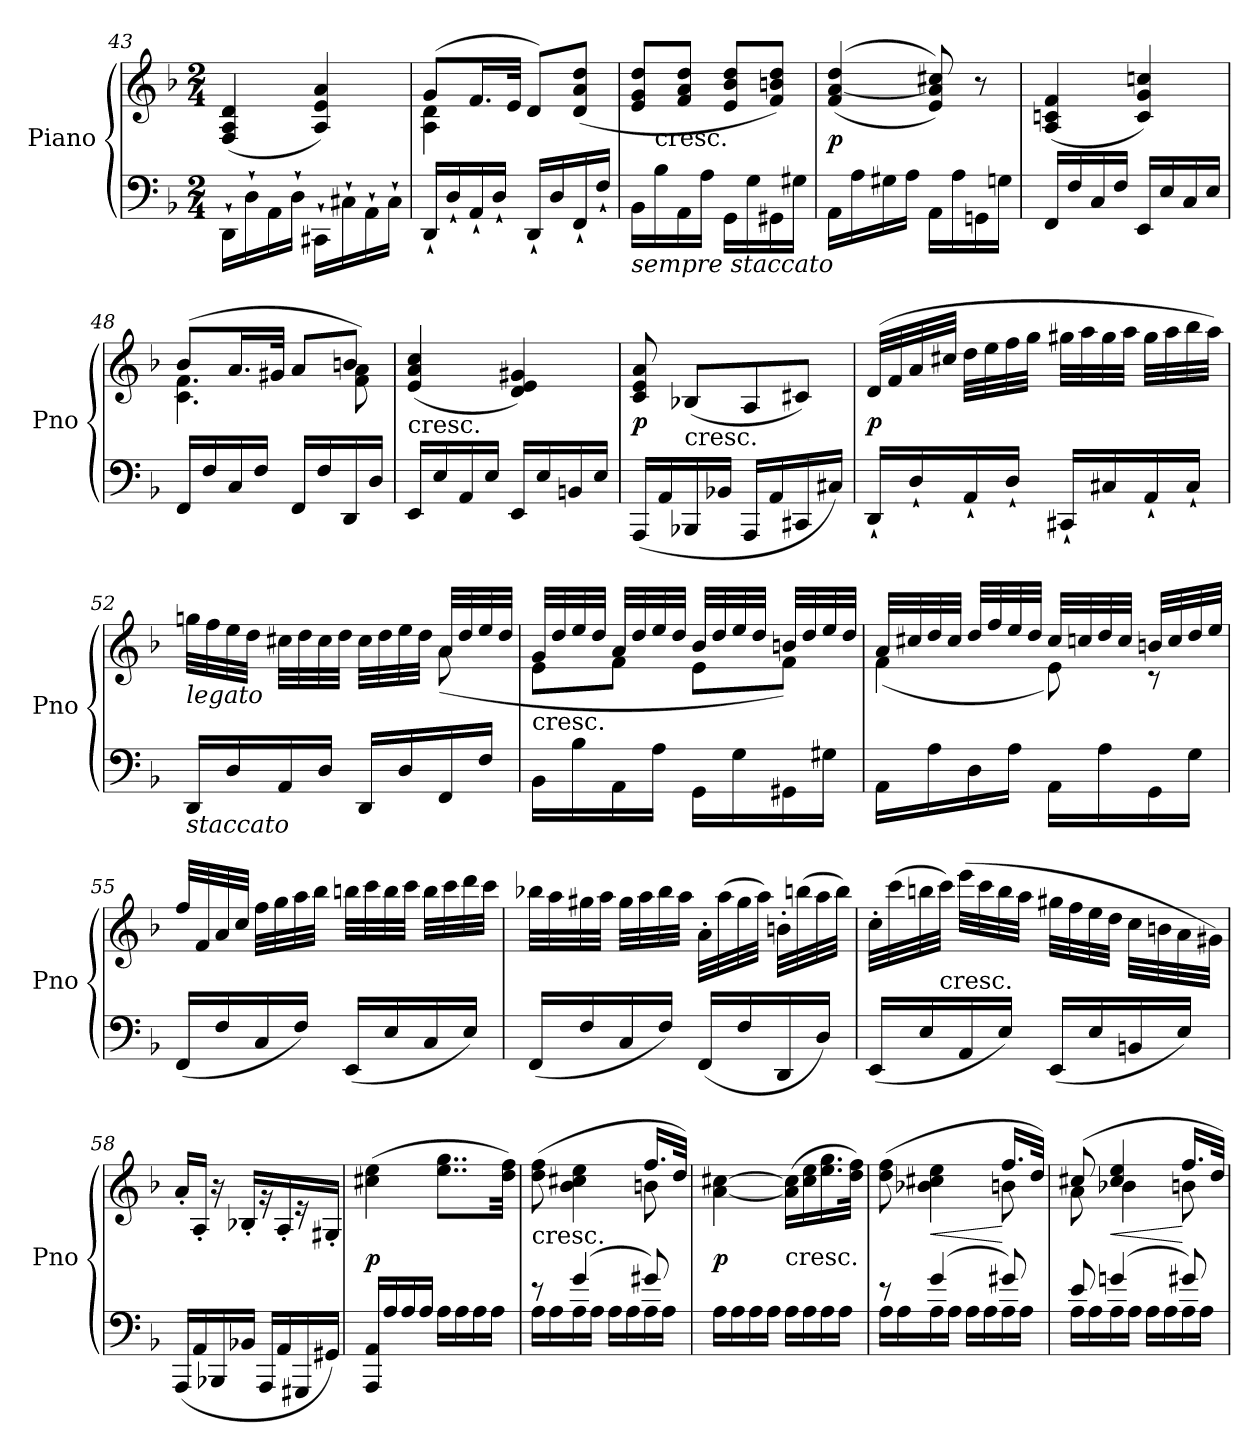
**kern	**kern	**dynam
*part1	*part1	*part1
*staff2	*staff1	*staff1/2
*I"Piano	*	*
*I'Pno	*	*
*clefF4	*clefG2	*
*k[b-]	*k[b-]	*
*d:	*d:	*
*M2/4	*M2/4	*
=43	=43	=43
16DD`\LL	(>4F/ 4A/ 4d/	.
16D`\	.	.
16AA\	.	.
16D`\JJ	.	.
16CC#X`\LL	4A/ 4e/ 4a/)	.
16C#X`\	.	.
16AA`\	.	.
16C#`\JJ	.	.
=44	=44	=44
*	*^	*
16DD`LL	(8gL	4A 4d	.
16D`	.	.	.
16AA`	16.fL	.	.
16D`JJ	.	.	.
.	32eJJk	.	.
16DD`LL	8dL)	4ryy	.
16D	.	.	.
16FF`	(8d 8a 8ddJ	.	.
16F`JJ	.	.	.
=45	=45	=45	=45
!LO:TX:b:i:t=sempre staccato	!	!	!
16BB-LL	8e 8g 8ddL	16ryy	.
!	!	!LO:TX:c:t=cresc.	!
16B-	.	4..ryy	.
16AA	8f 8a 8ddJ	.	.
16AJJ	.	.	.
16GG\LL	8e 8b- 8ddL	.	.
16G\	.	.	.
16GG#X\	8f 8bn 8ddJ)	.	.
16G#X\JJ	.	.	.
*	*v	*v	*
=46	=46	=46
16AALL	(<(>4f [4a 4dd	p
16A	.	.
16G#X	.	.
16AJJ	.	.
16AALL	8e 8a] 8cc#X))	.
16A	.	.
16GGn	8r	.
16GnJJ	.	.
=47	=47	=47
16FFLL	(4A 4cn 4f	.
16F	.	.
16C	.	.
16FJJ	.	.
16EELL	4c 4g 4ccn)	.
16E	.	.
16C	.	.
16EJJ	.	.
=48	=48	=48
*	*^	*
16FFLL	(8b-L	4.c 4.f	.
16F	.	.	.
16C	16.aL	.	.
16FJJ	.	.	.
.	32g#XJJk	.	.
16FFLL	8aL	.	.
16F	.	.	.
16DD	8bnJ	8f 8a)	.
16DJJ	.	.	.
*	*v	*v	*
=49	=49	=49
!	!LO:TX:c:t=cresc.	!
16EELL	(>4e 4a 4cc	.
16E	.	.
16AA	.	.
16EJJ	.	.
16EELL	4d 4e 4g#X)	.
16E	.	.
16BBn	.	.
16EJJ	.	.
=50	=50	=50
(16AAALL	8c 8e 8a	p
16AA	.	.
!	!LO:TX:c:t=cresc.	!
16BBB-X	(8B-XL	.
16BB-XJJ	.	.
16AAALL	8A	.
16AA	.	.
16CC#X	8c#XJ)	.
16C#XJJ)	.	.
=51	=51	=51
16DD`LL	(32dLLL	p
.	32f	.
16D`	32a	.
.	32cc#XJJJ	.
16AA`	32ddLLL	.
.	32ee	.
16D`JJ	32ff	.
.	32ggJJJ	.
16CC#X`LL	32gg#XLLL	.
.	32aa	.
16C#X	32gg#	.
.	32aaJJJ	.
16AA`	32gg#LLL	.
.	32aa	.
16C#`JJ	32bb-	.
.	32aaJJJ)	.
=52	=52	=52
*	*^	*
!	!LO:TX:b:i:t=legato	!	!
!LO:TX:b:i:t=staccato	!	!	!
16DDLL	32ggnLLL	4.ryy	.
.	32ff	.	.
16D	32ee	.	.
.	32ddJJJ	.	.
16AA	32cc#XLLL	.	.
.	32dd	.	.
16DJJ	32cc#	.	.
.	32ddJJJ	.	.
16DDLL	32cc#LLL	.	.
.	32dd	.	.
16D	32ee	.	.
.	32ddJJJ	.	.
16FF	32aLLL	(8a	.
.	32dd	.	.
16FJJ	32ee	.	.
.	32ddJJJ	.	.
=53	=53	=53	=53
!	!LO:TX:c:t=cresc.	!	!
16BB-LL	32gLLL	8eL	.
.	32dd	.	.
16B-	32ee	.	.
.	32ddJJJ	.	.
16AA	32aLLL	8fJ	.
.	32dd	.	.
16AJJ	32ee	.	.
.	32ddJJJ	.	.
16GG\LL	32b-LLL	8eL	.
.	32dd	.	.
16G\	32ee	.	.
.	32ddJJJ	.	.
16GG#X\	32bnLLL	8fJ)	.
.	32dd	.	.
16G#X\JJ	32ee	.	.
.	32ddJJJ	.	.
=54	=54	=54	=54
16AALL	32aLLL	(4f	.
.	32cc#X	.	.
16A	32dd	.	.
.	32cc#JJJ	.	.
16D	32ddLLL	.	.
.	32ff	.	.
16AJJ	32ee	.	.
.	32ddJJJ	.	.
16AALL	32cc#LLL	8e)	.
.	32ccn	.	.
16A	32dd	.	.
.	32ccJJJ	.	.
16GG	32bnLLL	8r	.
.	32cc	.	.
16GJJ	32dd	.	.
.	32eeJJJ	.	.
*	*v	*v	*
=55	=55	=55
(16FFLL	32ff/LLL	.
.	32f/	.
16F	32a/	.
.	32cc/JJJ	.
16C	32ffLLL	.
.	32gg	.
16FJJ)	32aa	.
.	32bb-JJJ	.
(16EELL	32bbnLLL	.
.	32ccc	.
16E	32bb	.
.	32cccJJJ	.
16C	32bbLLL	.
.	32ccc	.
16EJJ)	32ddd	.
.	32cccJJJ	.
=56	=56	=56
(16FFLL	32bb-XLLL	.
.	32aa	.
16F	32gg#X	.
.	32aaJJJ	.
16C	32gg#LLL	.
.	32aa	.
16FJJ)	32bb-	.
.	32aaJJJ	.
(16FFLL	32a'LLL	.
.	(32aa	.
16F	32gg#	.
.	32aaJJJ)	.
16DD	32bn'LLL	.
.	(32bbn	.
16DJJ)	32aa	.
.	32bbJJJ)	.
=57	=57	=57
(16EELL	32cc'LLL	.
.	(32ccc	.
16E	32bbn	.
!	!LO:TX:c:t=cresc.	!
.	32cccJJJ)	.
16AA	(32eeeLLL	.
.	32ccc	.
16EJJ)	32bb	.
.	32aaJJJ	.
(16EELL	32gg#XLLL	.
.	32ff	.
16E	32ee	.
.	32ddJJJ	.
16BBn	32cc\LLL	.
.	32bn\	.
16EJJ)	32a\	.
.	32g#X\JJJ)	.
=58	=58	=58
(16AAA/LL	16a'LL	.
16AA/	16A'JJ	.
16BBB-X/	16r	.
16BB-X/JJ	16B-X'LL	.
16AAALL	16rg	.
16AA	16A'	.
16GGG#X	16re	.
16GG#XJJ)	16G#X'JJ	.
=59	=59	=59
16AAA/ 16AA/LL	(4cc#X 4ee	p
16A/	.	.
16A/	.	.
16A/JJ	.	.
16ALL	8..ee 8..ggL	.
16A	.	.
16A	.	.
16AJJ	.	.
.	32dd 32ffJkk)	.
=60	=60	=60
*^	*^	*
!	!	!LO:TX:c:t=cresc.	!	!
8r	16ALL	4.ryy	(8dd 8ff	.
.	16A	.	.	.
(4g	16A	.	4b- 4cc#X 4ee	.
.	16AJJ	.	.	.
.	16ALL	.	.	.
.	16A	.	.	.
8g#X)	16A	16.ffLL	8bn	.
.	16AJJ	.	.	.
.	.	32ddJJk)	.	.
*v	*v	*	*	*
*	*v	*v	*
=61	=61	=61
16ALL	[4a [4cc#X	p
16A	.	.
16A	.	.
16AJJ	.	.
!	!LO:TX:c:t=cresc.	!
16ALL	(16a] 16cc#]LL	.
16A	16cc# 16ee	.
16A	16.ee 16.gg	.
16AJJ	.	.
.	32dd 32ffJJk)	.
=62	=62	=62
*^	*^	*
8r	16ALL	4.ryy	(8dd 8ff	.
.	16A	.	.	.
(4g	16A	.	4b-X 4cc#X 4ee	<
.	16AJJ	.	.	.
.	16ALL	.	.	.
.	16A	.	.	.
8g#X)	16A	16.ffLL	8bn	[
.	16AJJ	.	.	.
.	.	32ddJJk)	.	.
=63	=63	=63	=63	=63
8e	16ALL	(8cc#X	8a	.
.	16A	.	.	.
(4gn	16A	4cc# 4ee	4b-X	<
.	16AJJ	.	.	.
.	16ALL	.	.	.
.	16A	.	.	.
8g#X)	16A	16.ffLL	8bn	[
.	16AJJ	.	.	.
.	.	32ddJJk)	.	.
*v	*v	*	*	*
*	*v	*v	*
=	=	=
*-	*-	*-
